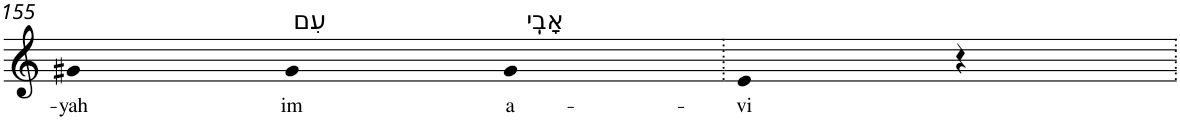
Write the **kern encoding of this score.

**kern	**text
*part1	*part1
*staff1	*staff1
*I"Piano	*
*I'Pno	*
!!LO:PB:g=z
*clefG2	*
*k[]	*
=155	=155
!	!LO:LY:b
4g#X	-yah
!LO:TX:a:t=עִם	!
!	!LO:LY:b
4g#	im
!LO:TX:a:t=אָבִֽי	!
!	!LO:LY:b
4g#	a-
=156.	=156.
!	!LO:LY:b
4e	-vi
4r	.
=.	=.
*-	*-
